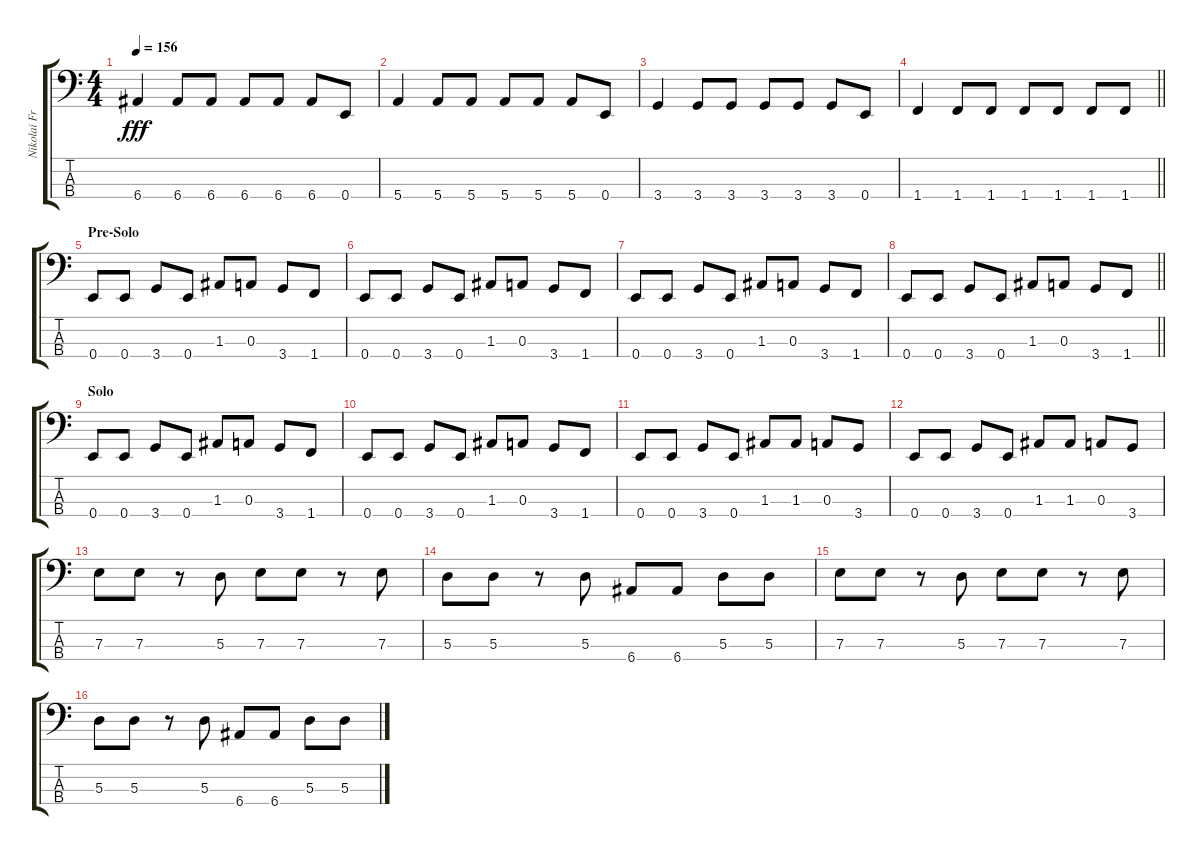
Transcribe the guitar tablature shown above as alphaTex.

\track ("Nikolai Fraiture" "Nikolai Fr") {instrument electricbasspick}
\staff {score tabs}
\tuning (G2 D2 A1 E1) {hide}
\ts (4 4)
\tempo 156
\clef f4
\ks c
6.4.4{dy fff} 6.4.8 6.4.8 6.4.8 6.4.8 6.4.8 0.4.8 |
5.4.4 5.4.8 5.4.8 5.4.8 5.4.8 5.4.8 0.4.8 |
3.4.4 3.4.8 3.4.8 3.4.8 3.4.8 3.4.8 0.4.8 |
\barLineRight lightlight
1.4.4 1.4.8 1.4.8 1.4.8 1.4.8 1.4.8 1.4.8 |
\section ("" "Pre-Solo")
0.4.8 0.4.8 3.4.8 0.4.8 1.3.8 0.3.8 3.4.8 1.4.8 |
0.4.8 0.4.8 3.4.8 0.4.8 1.3.8 0.3.8 3.4.8 1.4.8 |
0.4.8 0.4.8 3.4.8 0.4.8 1.3.8 0.3.8 3.4.8 1.4.8 |
\barLineRight lightlight
0.4.8 0.4.8 3.4.8 0.4.8 1.3.8 0.3.8 3.4.8 1.4.8 |
\section ("" "Solo")
0.4.8 0.4.8 3.4.8 0.4.8 1.3.8 0.3.8 3.4.8 1.4.8 |
0.4.8 0.4.8 3.4.8 0.4.8 1.3.8 0.3.8 3.4.8 1.4.8 |
0.4.8 0.4.8 3.4.8 0.4.8 1.3.8 1.3.8 0.3.8 3.4.8 |
0.4.8 0.4.8 3.4.8 0.4.8 1.3.8 1.3.8 0.3.8 3.4.8 |
7.3.8 7.3.8 r.8 5.3.8 7.3.8 7.3.8 r.8 7.3.8 |
5.3.8 5.3.8 r.8 5.3.8 6.4.8 6.4.8 5.3.8 5.3.8 |
7.3.8 7.3.8 r.8 5.3.8 7.3.8 7.3.8 r.8 7.3.8 |
5.3.8 5.3.8 r.8 5.3.8 6.4.8 6.4.8 5.3.8 5.3.8
